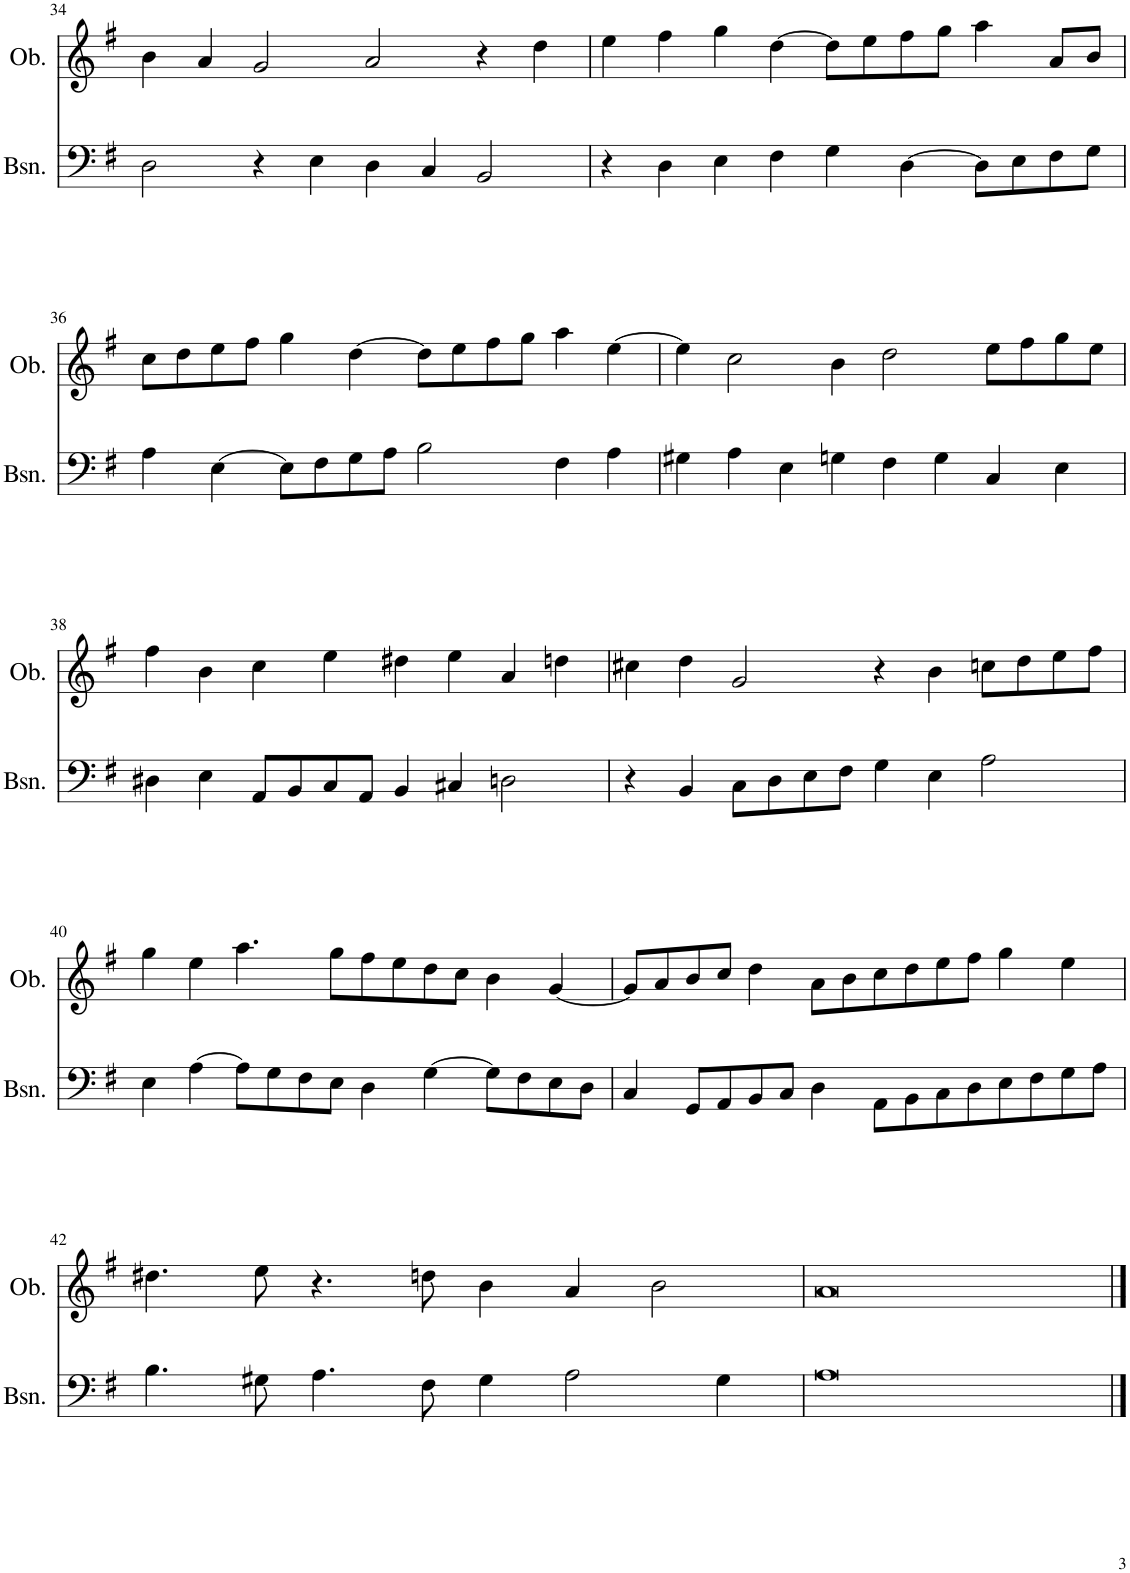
**kern	**kern
*part2	*part1
*staff2	*staff1
*I"ファゴット	*I"オーボエ
!!LO:PB:g=z
*clefF4	*clefG2
*k[f#]	*k[f#]
*M8/4	*M8/4
=34	=34
2D\	4b\
.	4a/
4r	2g/
4E\	.
4D\	2a/
4C/	.
2BB/	4r
.	4dd\
=35	=35
4r	4ee\
4D\	4ff#\
4E\	4gg\
4F#\	[4dd\
4G\	8dd\L]
.	8ee\
[4D\	8ff#\
.	8gg\J
8D\L]	4aa\
8E\	.
8F#\	8a/L
8G\J	8b/J
!!LO:LB:g=z
=36	=36
4A\	8cc\L
.	8dd\
[4E\	8ee\
.	8ff#\J
8E\L]	4gg\
8F#\	.
8G\	[4dd\
8A\J	.
2B\	8dd\L]
.	8ee\
.	8ff#\
.	8gg\J
4F#\	4aa\
4A\	[4ee\
=37	=37
4G#X\	4ee\]
4A\	2cc\
4E\	.
4Gn\	4b\
4F#\	2dd\
4G\	.
4C/	8ee\L
.	8ff#\
4E\	8gg\
.	8ee\J
!!LO:LB:g=z
=38	=38
4D#X\	4ff#\
4E\	4b\
8AA/L	4cc\
8BB/	.
8C/	4ee\
8AA/J	.
4BB/	4dd#X\
4C#X/	4ee\
2Dn\	4a/
.	4ddn\
=39	=39
4r	4cc#X\
4BB/	4dd\
8C\L	2g/
8D\	.
8E\	.
8F#\J	.
4G\	4r
4E\	4b\
2A\	8ccn\L
.	8dd\
.	8ee\
.	8ff#\J
!!LO:LB:g=z
=40	=40
4E\	4gg\
[4A\	4ee\
8A\L]	4.aa\
8G\	.
8F#\	.
8E\J	8gg\L
4D\	8ff#\
.	8ee\
[4G\	8dd\
.	8cc\J
8G\L]	4b\
8F#\	.
8E\	[4g/
8D\J	.
=41	=41
4C/	8g/L]
.	8a/
8GG/L	8b/
8AA/	8cc/J
8BB/	4dd\
8C/J	.
4D\	8a\L
.	8b\
8AA\L	8cc\
8BB\	8dd\
8C\	8ee\
8D\	8ff#\J
8E\	4gg\
8F#\	.
8G\	4ee\
8A\J	.
!!LO:LB:g=z
=42	=42
4.B\	4.dd#X\
8G#X\	8ee\
4.A\	4.r
8F#\	8ddn\
4G#\	4b\
2A\	4a/
.	2b\
4G#\	.
=43	=43
0A	0a
==	==
*-	*-
